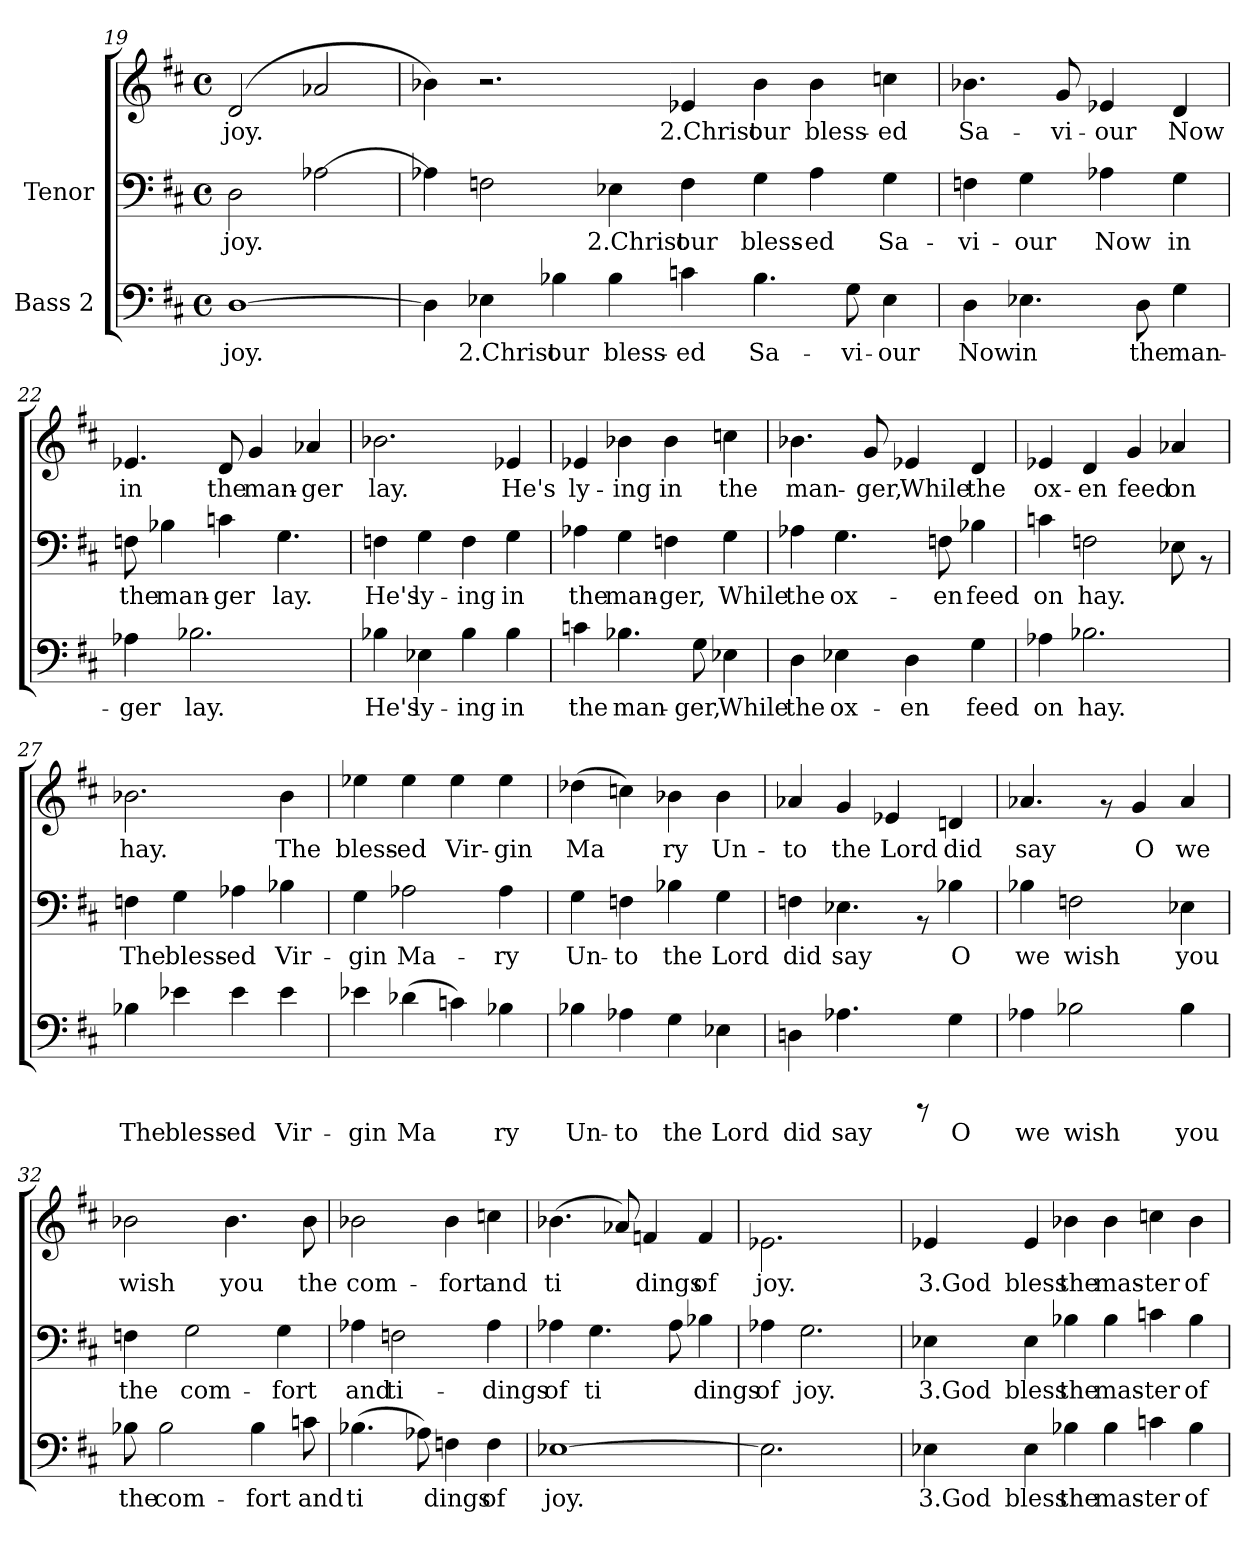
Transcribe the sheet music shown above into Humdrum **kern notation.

**kern	**text	**kern	**text	**kern	**text
*part2	*part2	*part1	*part1	*part1	*part1
*staff3	*staff3	*staff2	*staff2	*staff1	*staff1
*I"Bass 2	*	*I"Tenor	*	*	*
*clefF4	*	*clefF4	*	*clefG2	*
*k[f#c#]	*	*k[f#c#]	*	*k[f#c#]	*
*D:	*	*D:	*	*D:	*
*M4/4	*	*M4/4	*	*M4/4	*
*met(c)	*	*met(c)	*	*met(c)	*
=19	=19	=19	=19	=19	=19
!	!LO:LY:b:cj	!	!LO:LY:b:cj	!	!LO:LY:b:cj
[>1D	joy.	2D\	joy.	(>2d/	joy.
!	!	!	!LO:LY:b:cj	!	!LO:LY:b:cj
.	.	[>2A-X\	.	2a-X/	.
!!LO:PB:g=z
=20	=20	=20	=20	=20	=20
4D\]	.	4A-X\]	.	4b-X\)	.
!	!LO:LY:b:cj	!	!LO:LY:b:cj	!	!
4E-\	2.Christ	2Fn\	.	2.r	.
!	!LO:LY:b:cj	!	!	!	!
4B-\	our	.	.	.	.
!	!LO:LY:b:cj	!	!LO:LY:b:cj	!	!
4B-\	bless-	4E-\	2.Christ	.	.
!	!LO:LY:b:cj	!	!LO:LY:b:cj	!	!LO:LY:b:cj
4c\	-ed	4F\	our	4e-/	2.Christ
!	!LO:LY:b:cj	!	!LO:LY:b:cj	!	!LO:LY:b:cj
4.B-\	Sa-	4G\	bless-	4b-\	our
!	!	!	!LO:LY:b:cj	!	!LO:LY:b:cj
.	.	4A-\	-ed	4b-\	bless-
!	!LO:LY:b:cj	!	!	!	!
8G\	-vi-	.	.	.	.
!	!LO:LY:b:cj	!	!LO:LY:b:cj	!	!LO:LY:b:cj
4E-\	-our	4G\	Sa-	4cc\	-ed
=21	=21	=21	=21	=21	=21
!	!LO:LY:b:cj	!	!LO:LY:b:cj	!	!LO:LY:b:cj
4D\	Now	4F\	vi-	4.b-\	-Sa-
!	!LO:LY:b:cj	!	!LO:LY:b:cj	!	!
4.E-\	in	4G\	-our	.	.
!	!	!	!	!	!LO:LY:b:cj
.	.	.	.	8g/	-vi-
!	!	!	!LO:LY:b:cj	!	!LO:LY:b:cj
.	.	4A-\	Now	4e-/	-our
!	!LO:LY:b:cj	!	!	!	!
8D\	the	.	.	.	.
!	!LO:LY:b:cj	!	!LO:LY:b:cj	!	!LO:LY:b:cj
4G\	man-	4G\	in	4d/	Now
!!LO:LB:g=z
=22	=22	=22	=22	=22	=22
!	!LO:LY:b:cj	!	!LO:LY:b:cj	!	!LO:LY:b:cj
4A-\	-ger	8F\	the	4.e-/	in
!	!	!	!LO:LY:b:cj	!	!
.	.	4B-\	man-	.	.
!	!LO:LY:b:cj	!	!	!	!
2.B-\	lay.	.	.	.	.
!	!	!	!LO:LY:b:cj	!	!LO:LY:b:cj
.	.	4c\	-ger	8d/	the
!	!	!	!	!	!LO:LY:b:cj
.	.	.	.	4g/	man-
!	!	!	!LO:LY:b:cj	!	!
.	.	4.G\	lay.	.	.
!	!	!	!	!	!LO:LY:b:cj
.	.	.	.	4a-/	-ger
=23	=23	=23	=23	=23	=23
!	!LO:LY:b:cj	!	!LO:LY:b:cj	!	!LO:LY:b:cj
4B-\	He's	4F\	He's	2.b-\	lay.
!	!LO:LY:b:cj	!	!LO:LY:b:cj	!	!
4E-\	ly-	4G\	ly-	.	.
!	!LO:LY:b:cj	!	!LO:LY:b:cj	!	!
4B-\	-ing	4F\	-ing	.	.
!	!LO:LY:b:cj	!	!LO:LY:b:cj	!	!LO:LY:b:cj
4B-\	in	4G\	in	4e-/	He's
=24	=24	=24	=24	=24	=24
!	!LO:LY:b:cj	!	!LO:LY:b:cj	!	!LO:LY:b:cj
4c\	the	4A-\	the	4e-/	ly-
!	!LO:LY:b:cj	!	!LO:LY:b:cj	!	!LO:LY:b:cj
4.B-\	man-	4G\	man-	4b-\	-ing
!	!	!	!LO:LY:b:cj	!	!LO:LY:b:cj
.	.	4F\	-ger,	4b-\	in
!	!LO:LY:b:cj	!	!	!	!
8G\	-ger,	.	.	.	.
!	!LO:LY:b:cj	!	!LO:LY:b:cj	!	!LO:LY:b:cj
4E-\	While	4G\	While	4cc\	the
=25	=25	=25	=25	=25	=25
!	!LO:LY:b:cj	!	!LO:LY:b:cj	!	!LO:LY:b:cj
4D\	the	4A-\	the	4.b-\	man-
!	!LO:LY:b:cj	!	!LO:LY:b:cj	!	!
4E-\	ox-	4.G\	ox-	.	.
!	!	!	!	!	!LO:LY:b:cj
.	.	.	.	8g/	-ger,
!	!LO:LY:b:cj	!	!	!	!LO:LY:b:cj
4D\	-en	.	.	4e-/	While
!	!	!	!LO:LY:b:cj	!	!
.	.	8F\	-en	.	.
!	!LO:LY:b:cj	!	!LO:LY:b:cj	!	!LO:LY:b:cj
4G\	feed	4B-\	feed	4d/	the
!!LO:LB:g=z
=26	=26	=26	=26	=26	=26
!	!LO:LY:b:cj	!	!LO:LY:b:cj	!	!LO:LY:b:cj
4A-\	on	4c\	on	4e-/	ox-
!	!LO:LY:b:cj	!	!LO:LY:b:cj	!	!LO:LY:b:cj
2.B-\	hay.	2F\	hay.	4d/	-en
!	!	!	!	!	!LO:LY:b:cj
.	.	.	.	4g/	feed
!	!	!	!LO:LY:b:cj	!	!LO:LY:b:cj
.	.	8E-\	.	4a-/	on
.	.	8rAA	.	.	.
=27	=27	=27	=27	=27	=27
!	!LO:LY:b:cj	!	!LO:LY:b:cj	!	!LO:LY:b:cj
4B-\	The	4F\	The	2.b-\	hay.
!	!LO:LY:b:cj	!	!LO:LY:b:cj	!	!
4e-\	bless-	4G\	bless-	.	.
!	!LO:LY:b:cj	!	!LO:LY:b:cj	!	!
4e-\	-ed	4A-\	-ed	.	.
!	!LO:LY:b:cj	!	!LO:LY:b:cj	!	!LO:LY:b:cj
4e-\	Vir-	4B-\	Vir-	4b-\	The
=28	=28	=28	=28	=28	=28
!	!LO:LY:b:cj	!	!LO:LY:b:cj	!	!LO:LY:b:cj
4e-\	-gin	4G\	gin	4ee-\	-bless-
!	!LO:LY:b:cj	!	!LO:LY:b:cj	!	!LO:LY:b:cj
(>4d-X\	Ma-	2A-\	Ma-	4ee-\	-ed
!	!LO:LY:b:cj	!	!	!	!LO:LY:b:cj
4c\)	-	.	.	4ee-\	Vir-
!	!LO:LY:b:cj	!	!LO:LY:b:cj	!	!LO:LY:b:cj
4B-\	ry	4A-\	-ry	4ee-\	-gin
=29	=29	=29	=29	=29	=29
!	!LO:LY:b:cj	!	!LO:LY:b:cj	!	!LO:LY:b:cj
4B-\	Un-	4G\	-Un-	(>4dd-X\	Ma-
!	!LO:LY:b:cj	!	!LO:LY:b:cj	!	!LO:LY:b:cj
4A-\	-to	4F\	-to	4cc\)	-
!	!LO:LY:b:cj	!	!LO:LY:b:cj	!	!LO:LY:b:cj
4G\	the	4B-\	the	4b-\	ry
!	!LO:LY:b:cj	!	!LO:LY:b:cj	!	!LO:LY:b:cj
4E-\	Lord	4G\	Lord	4b-\	Un-
!!LO:LB:g=z
=30	=30	=30	=30	=30	=30
!	!LO:LY:b:cj	!	!LO:LY:b:cj	!	!LO:LY:b:cj
4Dn\	did	4F\	did	4a-/	to
!	!LO:LY:b:cj	!	!LO:LY:b:cj	!	!LO:LY:b:cj
4.A-\	say	4.E-\	say	4g/	the
!	!	!	!	!	!LO:LY:b:cj
.	.	.	.	4e-/	Lord
8rCCC	.	8rAA	.	.	.
!	!LO:LY:b:cj	!	!LO:LY:b:cj	!	!LO:LY:b:cj
4G\	O	4B-\	O	4dn/	did
=31	=31	=31	=31	=31	=31
!	!LO:LY:b:cj	!	!LO:LY:b:cj	!	!LO:LY:b:cj
4A-\	we	4B-\	we	4.a-/	say
!	!LO:LY:b:cj	!	!LO:LY:b:cj	!	!
2B-\	wish	2F\	wish	.	.
.	.	.	.	8rf	.
!	!	!	!	!	!LO:LY:b:cj
.	.	.	.	4g/	O
!	!LO:LY:b:cj	!	!LO:LY:b:cj	!	!LO:LY:b:cj
4B-\	you	4E-\	you	4a-/	we
=32	=32	=32	=32	=32	=32
!	!LO:LY:b:cj	!	!LO:LY:b:cj	!	!LO:LY:b:cj
8B-\	the	4F\	the	2b-\	wish
!	!LO:LY:b:cj	!	!	!	!
2B-\	com-	.	.	.	.
!	!	!	!LO:LY:b:cj	!	!
.	.	2G\	com-	.	.
!	!	!	!	!	!LO:LY:b:cj
.	.	.	.	4.b-\	you
!	!LO:LY:b:cj	!	!	!	!
4B-\	-fort	.	.	.	.
!	!	!	!LO:LY:b:cj	!	!
.	.	4G\	-fort	.	.
!	!LO:LY:b:cj	!	!	!	!LO:LY:b:cj
8c\	and	.	.	8b-\	the
=33	=33	=33	=33	=33	=33
!	!LO:LY:b:cj	!	!LO:LY:b:cj	!	!LO:LY:b:cj
(>4.B-\	ti-	4A-\	and	2b-\	com-
!	!	!	!LO:LY:b:cj	!	!
.	.	2F\	ti-	.	.
!	!LO:LY:b:cj	!	!	!	!
8A-\)	-	.	.	.	.
!	!LO:LY:b:cj	!	!	!	!LO:LY:b:cj
4F\	dings	.	.	4b-\	-fort
!	!LO:LY:b:cj	!	!LO:LY:b:cj	!	!LO:LY:b:cj
4F\	of	4A-\	-dings	4cc\	and
!!LO:PB:g=z
=34	=34	=34	=34	=34	=34
!	!LO:LY:b:cj	!	!LO:LY:b:cj	!	!LO:LY:b:cj
[>1E-	joy.	4A-\	of	(>4.b-\	ti-
!	!	!	!LO:LY:b:cj	!	!
.	.	4.G\	ti-	.	.
!	!	!	!	!	!LO:LY:b:cj
.	.	.	.	8a-/)	-
!	!	!	!	!	!LO:LY:b:cj
.	.	.	.	4f/	dings
!	!	!	!LO:LY:b:cj	!	!
.	.	8A-\	-	.	.
!	!	!	!LO:LY:b:cj	!	!LO:LY:b:cj
.	.	4B-\	dings	4f/	of
=35	=35	=35	=35	=35	=35
!	!	!	!LO:LY:b:cj	!	!LO:LY:b:cj
2.E-\]	.	4A-\	of	2.e-\	joy.
!	!	!	!LO:LY:b:cj	!	!
.	.	2.G\	joy.	.	.
4ryy	.	.	.	4ryy	.
=36	=36	=36	=36	=36	=36
!	!LO:LY:b:cj	!	!LO:LY:b:cj	!	!LO:LY:b:cj
4E-\	3.God	4E-\	3.God	4e-/	3.God
2ryy	.	2ryy	.	2ryy	.
!	!LO:LY:b:cj	!	!LO:LY:b:cj	!	!LO:LY:b:cj
4E-\	bless	4E-\	bless	4e-/	bless
!	!LO:LY:b:cj	!	!LO:LY:b:cj	!	!LO:LY:b:cj
4B-\	the	4B-\	the	4b-\	the
!	!LO:LY:b:cj	!	!LO:LY:b:cj	!	!LO:LY:b:cj
4B-\	mas-	4B-\	mas-	4b-\	mas-
!	!LO:LY:b:cj	!	!LO:LY:b:cj	!	!LO:LY:b:cj
4c\	-ter	4c\	-ter	4cc\	-ter
!	!LO:LY:b:cj	!	!LO:LY:b:cj	!	!LO:LY:b:cj
4B-\	of	4B-\	of	4b-\	of
=	=	=	=	=	=
*-	*-	*-	*-	*-	*-
